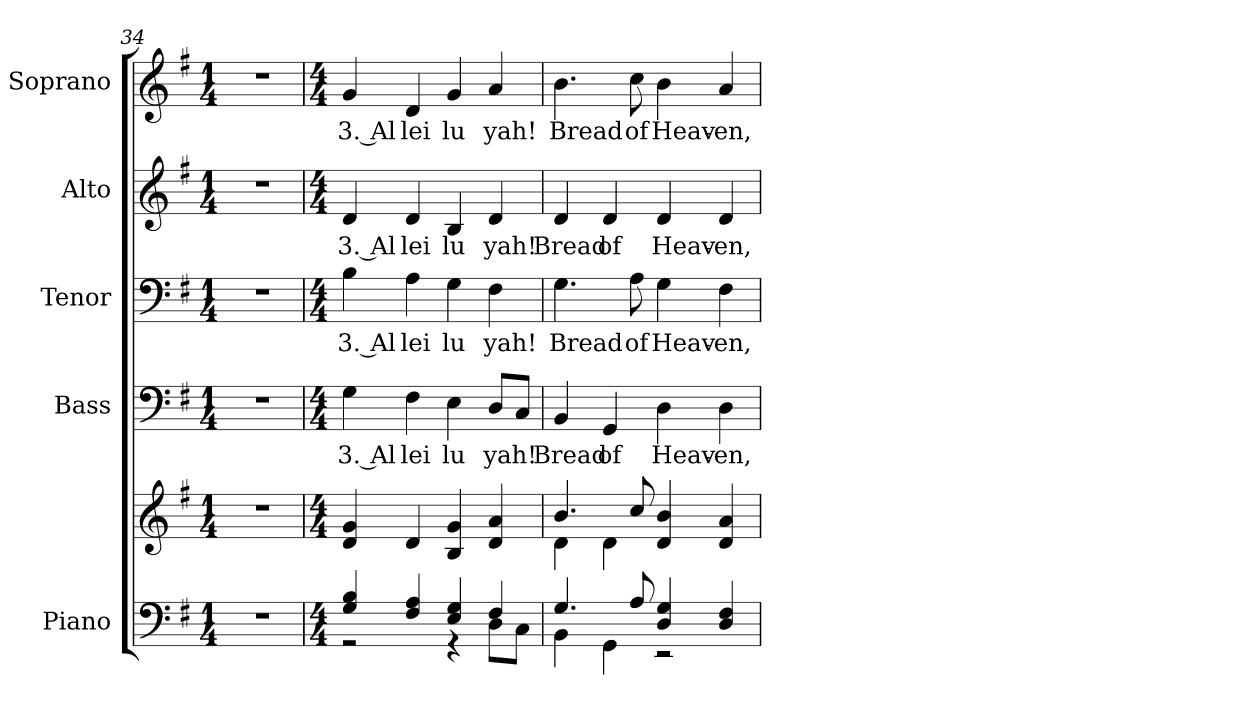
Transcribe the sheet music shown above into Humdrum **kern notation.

**kern	**kern	**kern	**text	**kern	**text	**kern	**text	**kern	**text
*part5	*part5	*part4	*part4	*part3	*part3	*part2	*part2	*part1	*part1
*staff6	*staff5	*staff4	*staff4	*staff3	*staff3	*staff2	*staff2	*staff1	*staff1
*I"Piano	*	*I"Bass	*	*I"Tenor	*	*I"Alto	*	*I"Soprano	*
*I'Pno.	*	*I'B.	*	*I'T.	*	*I'A.	*	*I'S.	*
*clefF4	*clefG2	*clefF4	*	*clefF4	*	*clefG2	*	*clefG2	*
*k[f#]	*k[f#]	*k[f#]	*	*k[f#]	*	*k[f#]	*	*k[f#]	*
*G:	*G:	*G:	*	*G:	*	*G:	*	*G:	*
*M1/4	*M1/4	*M1/4	*	*M1/4	*	*M1/4	*	*M1/4	*
=34	=34	=34	=34	=34	=34	=34	=34	=34	=34
!LO:N:vis=1	!LO:N:vis=1	!LO:N:vis=1	!	!LO:N:vis=1	!	!LO:N:vis=1	!	!LO:N:vis=1	!
4r	4r	4r	.	4r	.	4r	.	4r	.
!!LO:PB:g=z
=35	=35	=35	=35	=35	=35	=35	=35	=35	=35
*M4/4	*M4/4	*M4/4	*	*M4/4	*	*M4/4	*	*M4/4	*
*^	*	*	*	*	*	*	*	*	*
!	!	!	!	!LO:LY:b:color=#000000	!	!	!	!	!	!
!	!	!	!	!	!	!LO:LY:b:color=#000000	!	!	!	!
!	!	!	!	!	!	!	!	!LO:LY:b:color=#000000	!	!
!	!	!	!	!	!	!	!	!	!	!LO:LY:b:color=#000000
4Gi/ 4Bi	2r	4di/ 4gi	4Gi\	3. Al	4Bi\	3. Al	4di/	3. Al	4gi/	3. Al
!	!	!	!	!LO:LY:b:color=#000000	!	!	!	!	!	!
!	!	!	!	!	!	!LO:LY:b:color=#000000	!	!	!	!
!	!	!	!	!	!	!	!	!LO:LY:b:color=#000000	!	!
!	!	!	!	!	!	!	!	!	!	!LO:LY:b:color=#000000
4F#i/ 4Ai	.	4di/	4F#i\	lei	4Ai\	lei	4di/	lei	4di/	lei
!	!	!	!	!LO:LY:b:color=#000000	!	!	!	!	!	!
!	!	!	!	!	!	!LO:LY:b:color=#000000	!	!	!	!
!	!	!	!	!	!	!	!	!LO:LY:b:color=#000000	!	!
!	!	!	!	!	!	!	!	!	!	!LO:LY:b:color=#000000
4Ei/ 4Gi	4r	4Bi/ 4gi	4Ei\	lu	4Gi\	lu	4Bi/	lu	4gi/	lu
!	!	!	!	!LO:LY:b:color=#000000	!	!	!	!	!	!
!	!	!	!	!	!	!LO:LY:b:color=#000000	!	!	!	!
!	!	!	!	!	!	!	!	!LO:LY:b:color=#000000	!	!
!	!	!	!	!	!	!	!	!	!	!LO:LY:b:color=#000000
4F#i/	8Di\L	4di/ 4ai	8Di/L	yah!	4F#i\	yah!	4di/	yah!	4ai/	yah!
.	8Ci\J	.	8Ci/J	.	.	.	.	.	.	.
=36	=36	=36	=36	=36	=36	=36	=36	=36	=36	=36
*	*	*^	*	*	*	*	*	*	*	*
!	!	!	!	!	!LO:LY:b:color=#000000	!	!	!	!	!	!
!	!	!	!	!	!	!	!LO:LY:b:color=#000000	!	!	!	!
!	!	!	!	!	!	!	!	!	!LO:LY:b:color=#000000	!	!
!	!	!	!	!	!	!	!	!	!	!	!LO:LY:b:color=#000000
4.Gi/	4BBi\	4.bi/	4di\	4BBi/	Bread	4.Gi\	Bread	4di/	Bread	4.bi\	Bread
!	!	!	!	!	!LO:LY:b:color=#000000	!	!	!	!	!	!
!	!	!	!	!	!	!	!	!	!LO:LY:b:color=#000000	!	!
.	4GGi\	.	4di\	4GGi/	of	.	.	4di/	of	.	.
!	!	!	!	!	!	!	!LO:LY:b:color=#000000	!	!	!	!
!	!	!	!	!	!	!	!	!	!	!	!LO:LY:b:color=#000000
8Ai/	.	8cci/	.	.	.	8Ai\	of	.	.	8cci\	of
!	!	!	!	!	!LO:LY:b:color=#000000	!	!	!	!	!	!
!	!	!	!	!	!	!	!LO:LY:b:color=#000000	!	!	!	!
!	!	!	!	!	!	!	!	!	!LO:LY:b:color=#000000	!	!
!	!	!	!	!	!	!	!	!	!	!	!LO:LY:b:color=#000000
4Di/ 4Gi	2r	4di/ 4bi	2ryy	4Di\	Heav-	4Gi\	Heav-	4di/	Heav-	4bi\	Heav-
!	!	!	!	!	!LO:LY:b:color=#000000	!	!	!	!	!	!
!	!	!	!	!	!	!	!LO:LY:b:color=#000000	!	!	!	!
!	!	!	!	!	!	!	!	!	!LO:LY:b:color=#000000	!	!
!	!	!	!	!	!	!	!	!	!	!	!LO:LY:b:color=#000000
4Di/ 4F#i	.	4di/ 4ai	.	4Di\	-en,	4F#i\	-en,	4di/	-en,	4ai/	-en,
*v	*v	*	*	*	*	*	*	*	*	*	*
*	*v	*v	*	*	*	*	*	*	*	*
=	=	=	=	=	=	=	=	=	=
*-	*-	*-	*-	*-	*-	*-	*-	*-	*-
